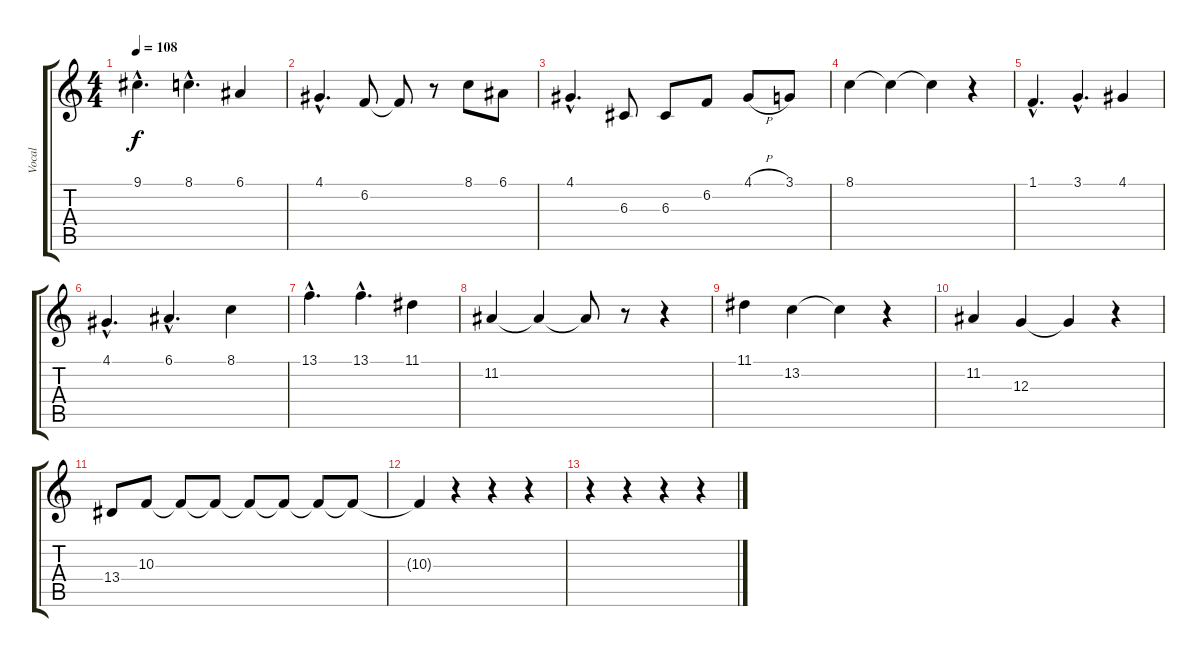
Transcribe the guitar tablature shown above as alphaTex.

\track ("Vocal" "Vocal") {instrument sopranosax}
\staff {score tabs}
\tuning (E4 B3 G3 D3 A2 E2) {hide}
\ts (4 4)
\tempo 108
\clef g2
\ks c
9.1{hac}.4{d dy f} 8.1{hac}.4{d} 6.1.4 |
4.1{hac}.4{d} 6.2.8 6.2{t}.8 r.8 8.1.8 6.1.8 |
4.1{hac}.4{d} 6.3.8 6.3.8 6.2.8 4.1{h}.8 3.1.8 |
8.1.4 8.1{t}.4 8.1{t}.4 r.4 |
1.1{hac}.4{d} 3.1{hac}.4{d} 4.1.4 |
4.1{hac}.4{d} 6.1{hac}.4{d} 8.1.4 |
13.1{hac}.4{d} 13.1{hac}.4{d} 11.1.4 |
11.2.4 11.2{t}.4 11.2{t}.8 r.8 r.4 |
11.1.4 13.2.4 13.2{t}.4 r.4 |
11.2.4 12.3.4 12.3{t}.4 r.4 |
13.4.8 10.3.8 10.3{t}.8 10.3{t}.8 10.3{t}.8 10.3{t}.8 10.3{t}.8 10.3{t}.8 |
10.3{t}.4 r.4 r.4 r.4 |
r.4 r.4 r.4 r.4
